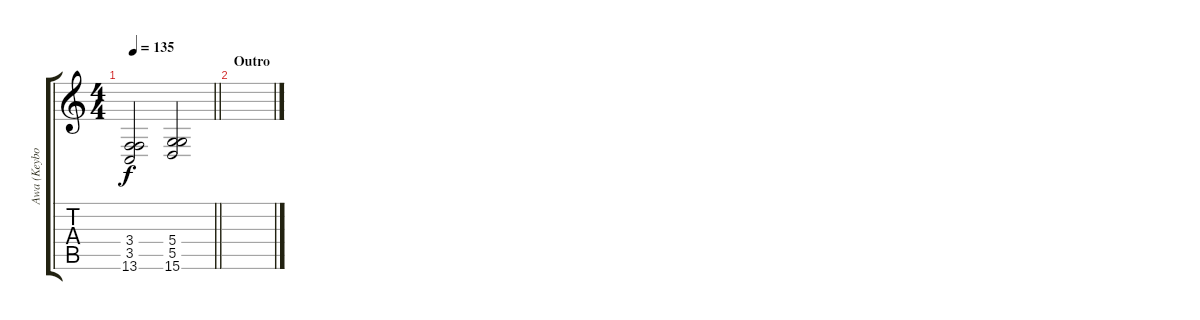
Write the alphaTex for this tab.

\track ("Awa (Keyboard)" "Awa (Keybo") {instrument synthstrings1}
\staff {score tabs}
\tuning (E4 B3 G3 D3 A2 E2) {hide}
\ts (4 4)
\tempo 135
\clef g2
\barLineRight lightlight
\ks c
(3.4 3.5 13.6).2{dy f} (5.4 5.5 15.6).2 |
\section ("" "Outro")
